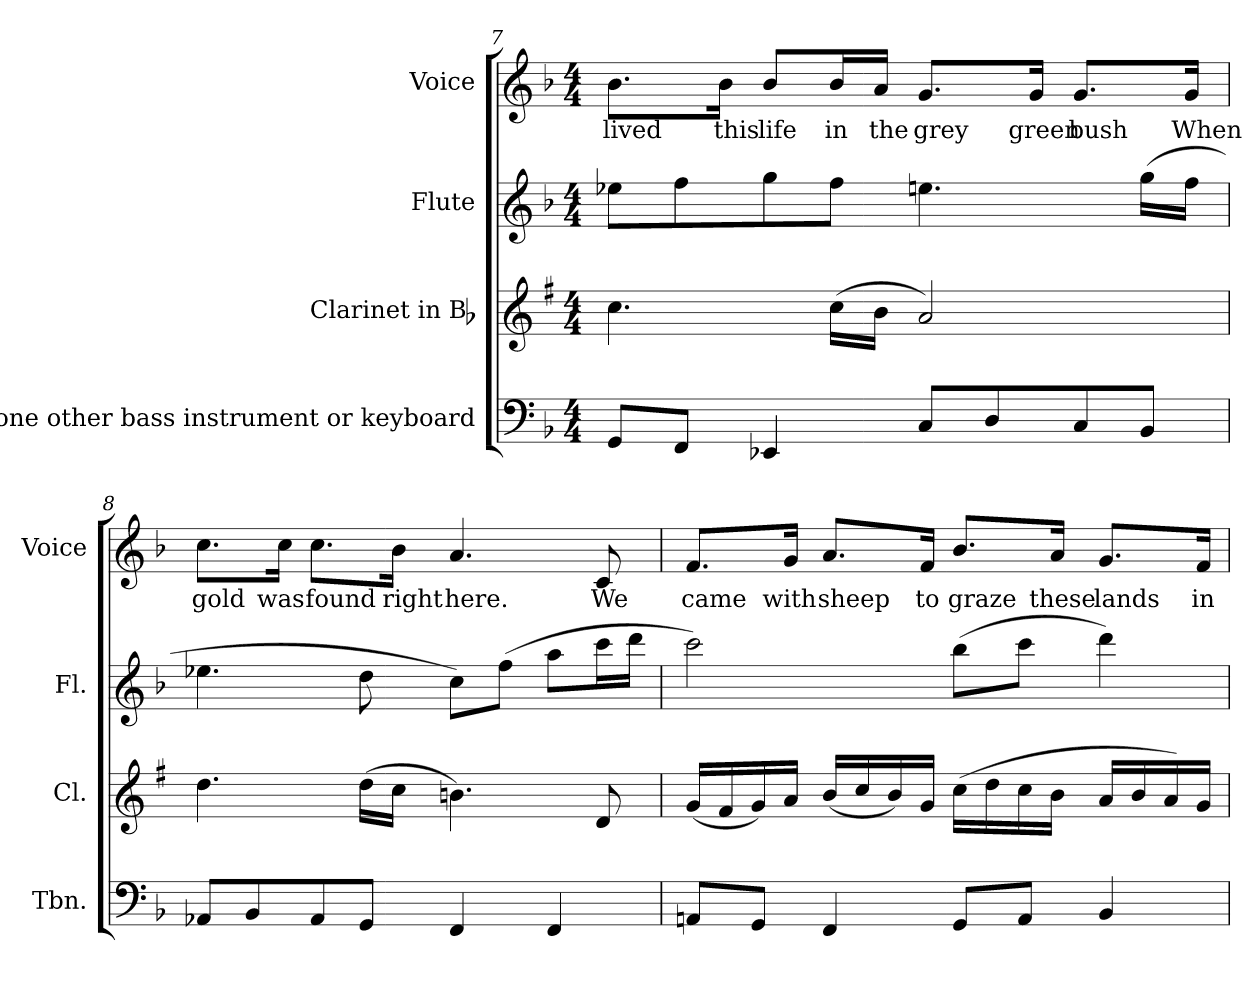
**kern	**kern	**kern	**kern	**text
*part4	*part3	*part2	*part1	*part1
*staff4	*staff3	*staff2	*staff1	*staff1
*I"Trombone other bass instrument  or keyboard	*I"Clarinet in Bb	*I"Flute	*I"Voice	*
*I'Tbn.	*I'Cl.	*I'Fl.	*I'Voice	*
*clefF4	*clefG2	*clefG2	*clefG2	*
*	*ITrd1c2	*	*	*
*k[b-]	*k[b-]	*k[b-]	*k[b-]	*
*F:	*F:	*F:	*F:	*
*M4/4	*M4/4	*M4/4	*M4/4	*
=7	=7	=7	=7	=7
!	!	!	!	!LO:LY:b:color=#000000
8GGi/L	4.b-i\	8ee-Xi\L	8.b-i\L	lived
8FFi/J	.	8ffi\	.	.
!	!	!	!	!LO:LY:b:color=#000000
.	.	.	16b-i\Jk	this
!	!	!	!	!LO:LY:b:color=#000000
4EE-Xi/	.	8ggi\	8b-i/L	life
!	!	!	!	!LO:LY:b:color=#000000
.	(16b-i\LL	8ffi\J	16b-i/L	in
!	!	!	!	!LO:LY:b:color=#000000
.	16ai\JJ	.	16ai/JJ	the
!	!	!	!	!LO:LY:b:color=#000000
8Ci/L	2gi/)	4.eeni\	8.gi/L	grey
8Di/	.	.	.	.
!	!	!	!	!LO:LY:b:color=#000000
.	.	.	16gi/Jk	green
!	!	!	!	!LO:LY:b:color=#000000
8Ci/	.	.	8.gi/L	bush
8BB-i/J	.	(16ggi\LL	.	.
!	!	!	!	!LO:LY:b:color=#000000
.	.	16ffi\JJ	16gi/Jk	When
!!LO:LB:g=z
=8	=8	=8	=8	=8
!	!	!	!	!LO:LY:b:color=#000000
8AA-Xi/L	4.cci\	4.ee-Xi\	8.cci\L	gold
8BB-i/	.	.	.	.
!	!	!	!	!LO:LY:b:color=#000000
.	.	.	16cci\Jk	was
!	!	!	!	!LO:LY:b:color=#000000
8AA-i/	.	.	8.cci\L	found
8GGi/J	(16cci\LL	8ddi\	.	.
!	!	!	!	!LO:LY:b:color=#000000
.	16b-i\JJ	.	16b-i\Jk	right
!	!	!	!	!LO:LY:b:color=#000000
4FFi/	4.ani\)	8cci\L)	4.ai/	here.
.	.	(8ffi\J	.	.
4FFi/	.	8aai\L	.	.
!	!	!	!	!LO:LY:b:color=#000000
.	8ci/	16ccci\L	8ci/	We
.	.	16dddi\JJ	.	.
=9	=9	=9	=9	=9
!	!	!	!	!LO:LY:b:color=#000000
8AAni/L	(16fi/LL	2ccci\)	8.fi/L	came
.	16ei/	.	.	.
8GGi/J	16fi/)	.	.	.
!	!	!	!	!LO:LY:b:color=#000000
.	16gi/JJ	.	16gi/Jk	with
!	!	!	!	!LO:LY:b:color=#000000
4FFi/	(16ai/LL	.	8.ai/L	sheep
.	16b-i/	.	.	.
.	16ai/)	.	.	.
!	!	!	!	!LO:LY:b:color=#000000
.	16fi/JJ	.	16fi/Jk	to
!	!	!	!	!LO:LY:b:color=#000000
8GGi/L	(16b-i\LL	(8bb-i\L	8.b-i/L	graze
.	16cci\	.	.	.
8AAi/J	16b-i\	8ccci\J	.	.
!	!	!	!	!LO:LY:b:color=#000000
.	16ai\JJ	.	16ai/Jk	these
!	!	!	!	!LO:LY:b:color=#000000
4BB-i/	16gi/LL	4dddi\)	8.gi/L	lands
.	16ai/	.	.	.
.	16gi/)	.	.	.
!	!	!	!	!LO:LY:b:color=#000000
.	16fi/JJ	.	16fi/Jk	in
=	=	=	=	=
*-	*-	*-	*-	*-
